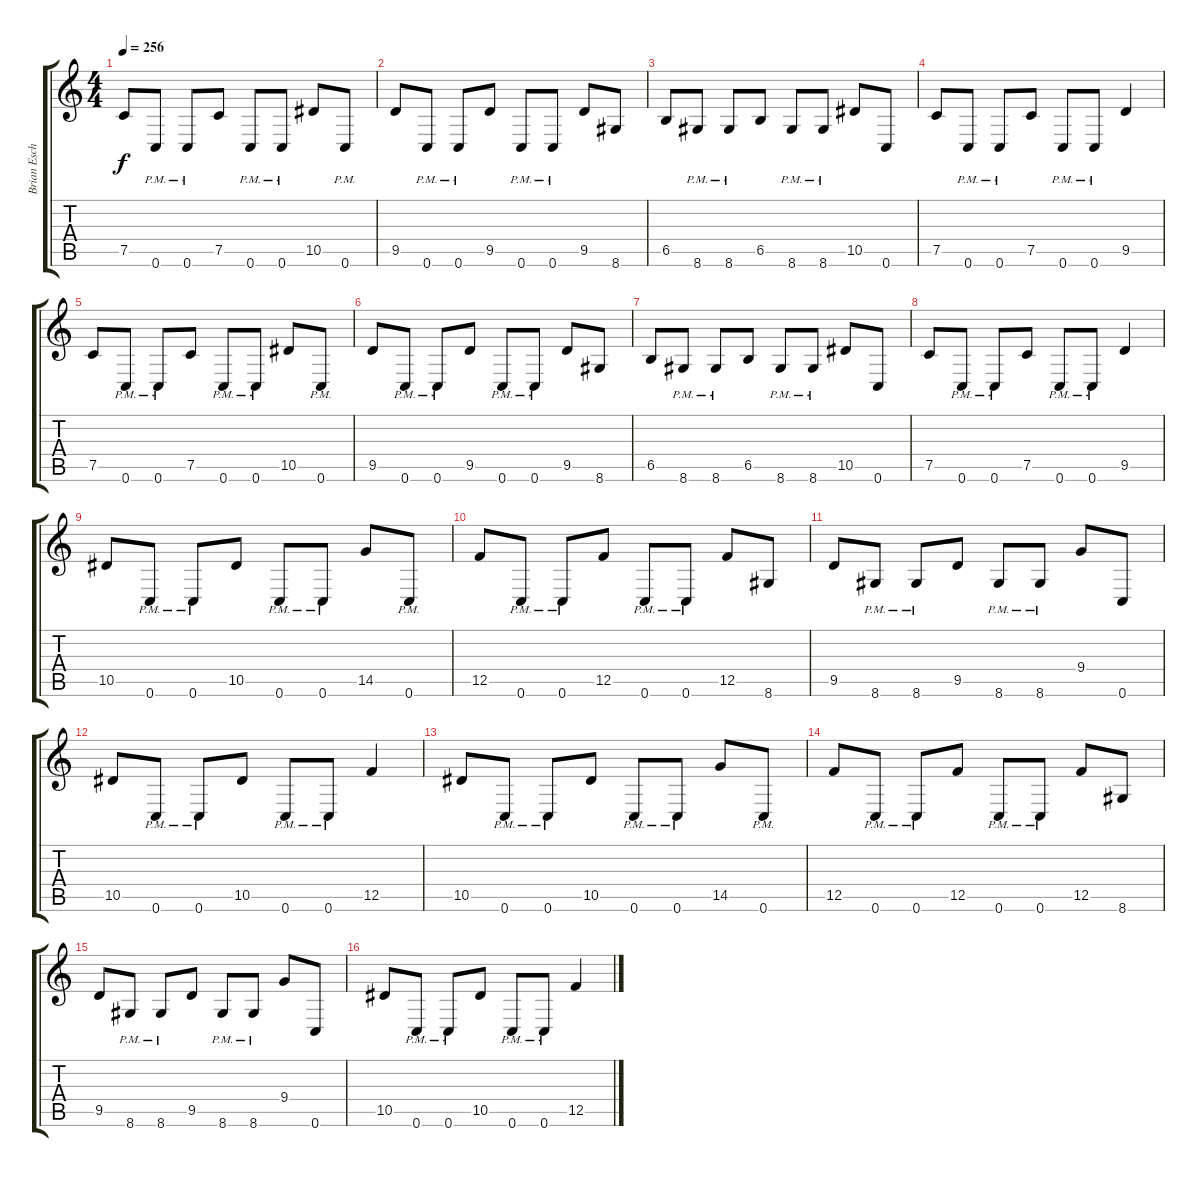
\track ("Brian Eschbach (Guitar)" "Brian Esch") {instrument distortionguitar}
\staff {score tabs}
\tuning (C4 G3 Eb3 Bb2 F2 C2) {hide}
\ts (4 4)
\tempo 256
\clef g2
\ks c
7.5.8{dy f} 0.6{pm}.8 0.6{pm}.8 7.5.8 0.6{pm}.8 0.6{pm}.8 10.5.8 0.6{pm}.8 |
9.5.8 0.6{pm}.8 0.6{pm}.8 9.5.8 0.6{pm}.8 0.6{pm}.8 9.5.8 8.6.8 |
6.5.8 8.6{pm}.8 8.6{pm}.8 6.5.8 8.6{pm}.8 8.6{pm}.8 10.5.8 0.6.8 |
7.5.8 0.6{pm}.8 0.6{pm}.8 7.5.8 0.6{pm}.8 0.6{pm}.8 9.5.4 |
7.5.8 0.6{pm}.8 0.6{pm}.8 7.5.8 0.6{pm}.8 0.6{pm}.8 10.5.8 0.6{pm}.8 |
9.5.8 0.6{pm}.8 0.6{pm}.8 9.5.8 0.6{pm}.8 0.6{pm}.8 9.5.8 8.6.8 |
6.5.8 8.6{pm}.8 8.6{pm}.8 6.5.8 8.6{pm}.8 8.6{pm}.8 10.5.8 0.6.8 |
7.5.8 0.6{pm}.8 0.6{pm}.8 7.5.8 0.6{pm}.8 0.6{pm}.8 9.5.4 |
10.5.8 0.6{pm}.8 0.6{pm}.8 10.5.8 0.6{pm}.8 0.6{pm}.8 14.5.8 0.6{pm}.8 |
12.5.8 0.6{pm}.8 0.6{pm}.8 12.5.8 0.6{pm}.8 0.6{pm}.8 12.5.8 8.6.8 |
9.5.8 8.6{pm}.8 8.6{pm}.8 9.5.8 8.6{pm}.8 8.6{pm}.8 9.4.8 0.6.8 |
10.5.8 0.6{pm}.8 0.6{pm}.8 10.5.8 0.6{pm}.8 0.6{pm}.8 12.5.4 |
10.5.8 0.6{pm}.8 0.6{pm}.8 10.5.8 0.6{pm}.8 0.6{pm}.8 14.5.8 0.6{pm}.8 |
12.5.8 0.6{pm}.8 0.6{pm}.8 12.5.8 0.6{pm}.8 0.6{pm}.8 12.5.8 8.6.8 |
9.5.8 8.6{pm}.8 8.6{pm}.8 9.5.8 8.6{pm}.8 8.6{pm}.8 9.4.8 0.6.8 |
10.5.8 0.6{pm}.8 0.6{pm}.8 10.5.8 0.6{pm}.8 0.6{pm}.8 12.5.4
